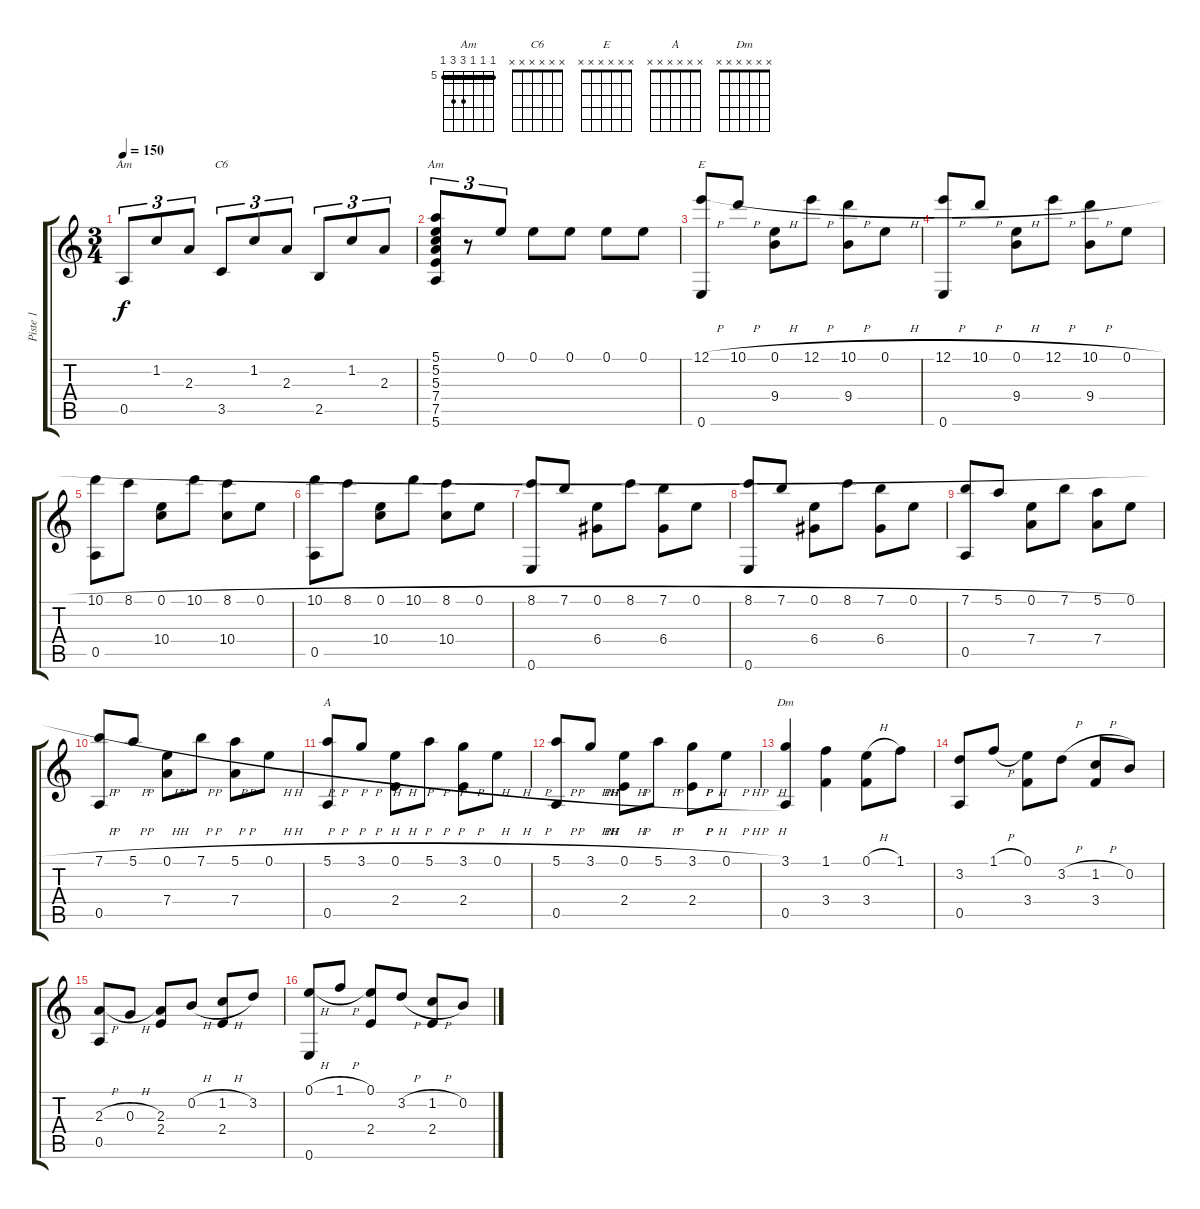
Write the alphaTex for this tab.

\track ("Piste 1" "Piste 1") {instrument acousticguitarsteel}
\staff {score tabs}
\tuning (E4 B3 G3 D3 A2 E2) {hide}
\chord ("Am" x x x x x x)
\chord ("C6" x x x x x x)
\chord ("Am" 5 5 5 7 7 5) {firstfret 5 barre 5}
\chord ("E" x x x x x x)
\chord ("A" x x x x x x)
\chord ("Dm" x x x x x x)
\ts (3 4)
\tempo 150
\clef g2
\ks c
0.5.8{tu (3 2) ch "Am" dy f} 1.2.8{tu (3 2)} 2.3.8{tu (3 2)} 3.5.8{tu (3 2) ch "C6"} 1.2.8{tu (3 2)} 2.3.8{tu (3 2)} 2.5.8{tu (3 2)} 1.2.8{tu (3 2)} 2.3.8{tu (3 2)} |
(5.1 5.2 5.3 7.4 7.5 5.6).8{tu (3 2) ch "Am"} r.8{tu (3 2)} 0.1.8{tu (3 2)} 0.1.8 0.1.8 0.1.8 0.1.8 |
(12.1{h} 0.6).8{ch "E"} 10.1{h}.8 (0.1{h} 9.4).8 12.1{h}.8 (10.1{h} 9.4).8 0.1{h}.8 |
(12.1{h} 0.6).8 10.1{h}.8 (0.1{h} 9.4).8 12.1{h}.8 (10.1{h} 9.4).8 0.1{h}.8 |
(10.1{h} 0.5).8 8.1{h}.8 (0.1{h} 10.4).8 10.1{h}.8 (8.1{h} 10.4).8 0.1{h}.8 |
(10.1{h} 0.5).8 8.1{h}.8 (0.1{h} 10.4).8 10.1{h}.8 (8.1{h} 10.4).8 0.1{h}.8 |
(8.1{h} 0.6).8 7.1{h}.8 (0.1{h} 6.4).8 8.1{h}.8 (7.1{h} 6.4).8 0.1{h}.8 |
(8.1{h} 0.6).8 7.1{h}.8 (0.1{h} 6.4).8 8.1{h}.8 (7.1{h} 6.4).8 0.1{h}.8 |
(7.1{h} 0.5).8 5.1{h}.8 (0.1{h} 7.4).8 7.1{h}.8 (5.1{h} 7.4).8 0.1{h}.8 |
(7.1{h} 0.5).8 5.1{h}.8 (0.1{h} 7.4).8 7.1{h}.8 (5.1{h} 7.4).8 0.1{h}.8 |
(5.1{h} 0.5).8{ch "A"} 3.1{h}.8 (0.1{h} 2.4).8 5.1{h}.8 (3.1{h} 2.4).8 0.1{h}.8 |
(5.1{h} 0.5).8 3.1{h}.8 (0.1{h} 2.4).8 5.1{h}.8 (3.1{h} 2.4).8 0.1{h}.8 |
(3.1 0.5).4{ch "Dm"} (1.1 3.4).4 (0.1{h} 3.4).8 1.1.8 |
(3.2 0.5).8 1.1{h}.8 (0.1 3.4).8 3.2{h}.8 (1.2{h} 3.4).8 0.2.8 |
(2.3{h} 0.5).8 0.3{h}.8 (2.3 2.4).8 0.2{h}.8 (1.2{h} 2.4).8 3.2.8 |
(0.1{h} 0.6).8 1.1{h}.8 (0.1 2.4).8 3.2{h}.8 (1.2{h} 2.4).8 0.2.8
